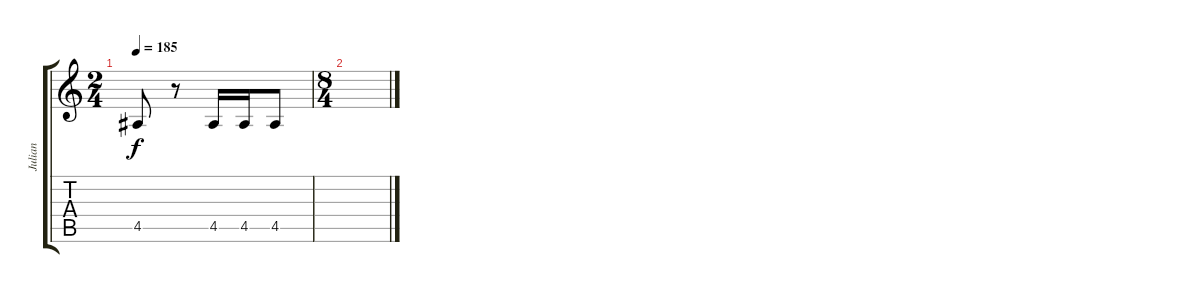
\track ("Julian" "Julian") {instrument overdrivenguitar}
\staff {score tabs}
\tuning (Db4 Ab3 E3 B2 Gb2 B1) {hide}
\ts (2 4)
\tempo 185
\clef g2
\ks c
4.5.8{dy f} r.8 4.5.16 4.5.16 4.5.8 |
\ts (8 4)
